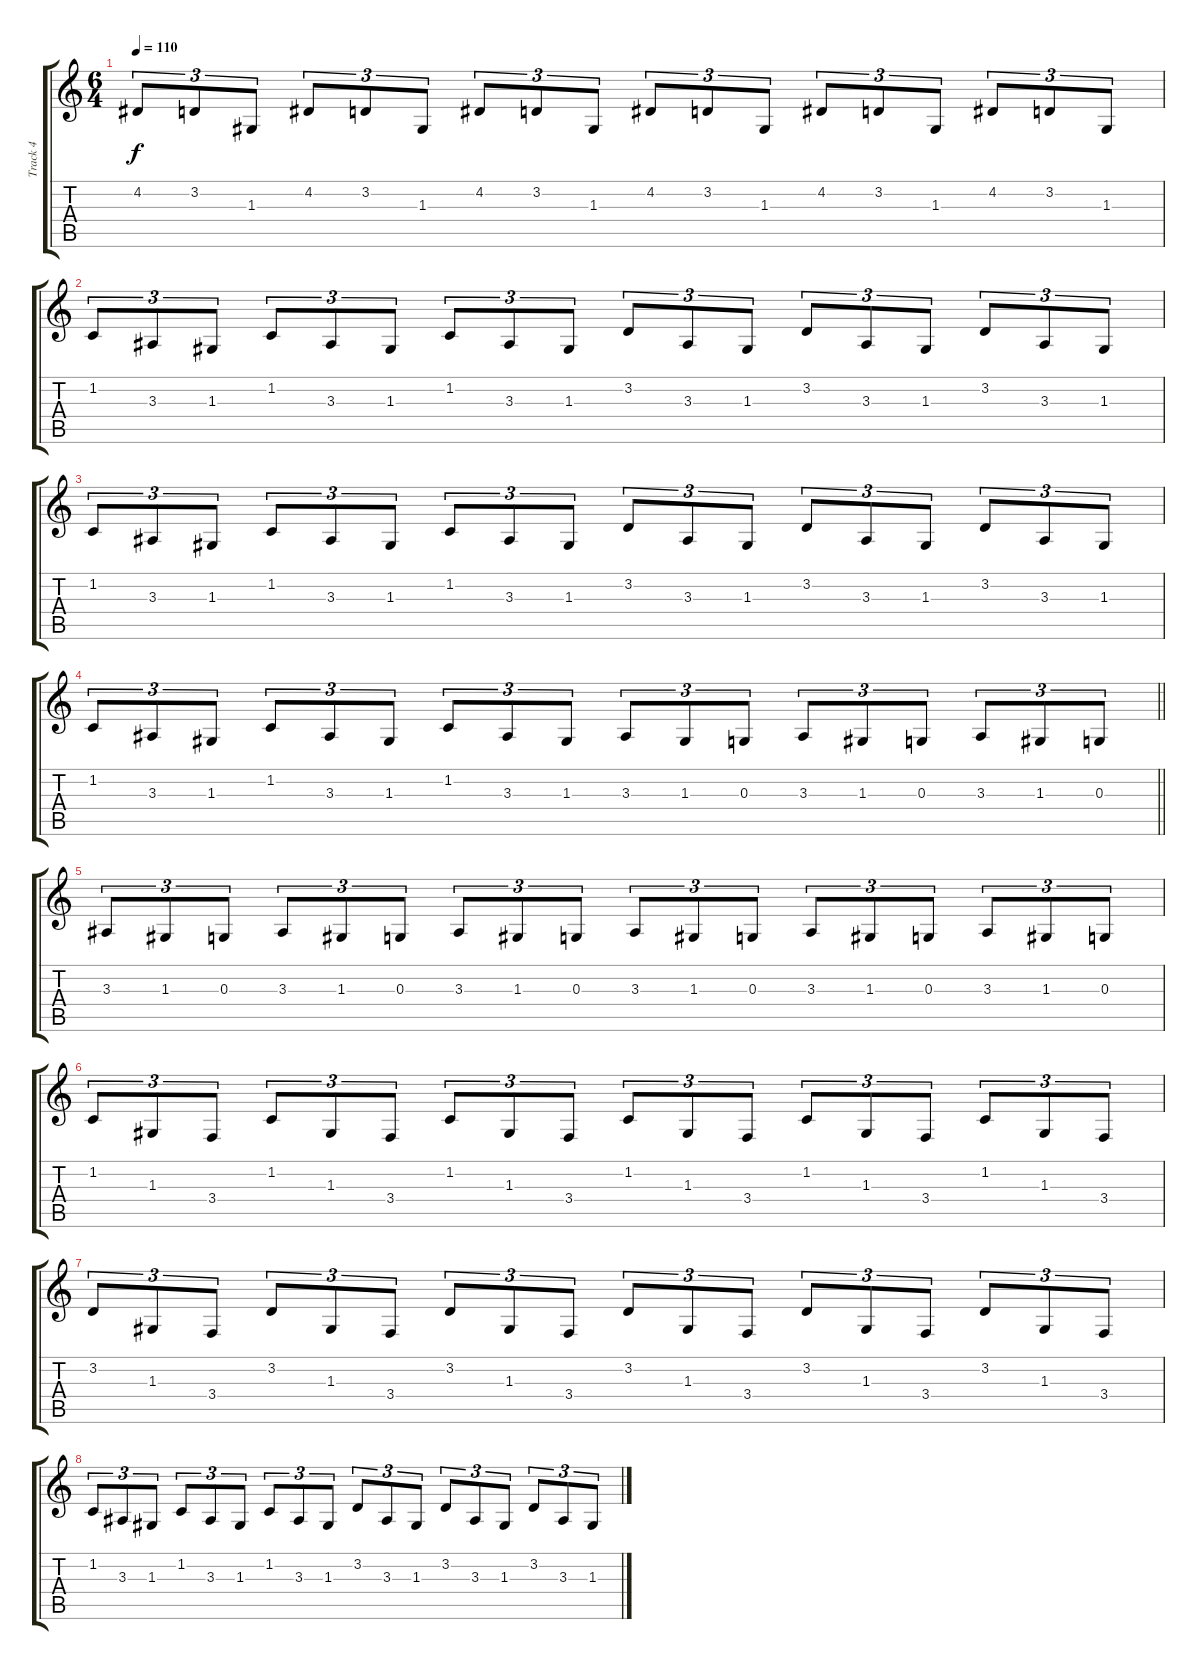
\track ("Track 4" "Track 4") {instrument pad7halo}
\staff {score tabs}
\tuning (E4 B3 G3 D3 A2 E2) {hide}
\ts (6 4)
\tempo 110
\clef g2
\ks c
4.2.8{tu (3 2) dy f} 3.2.8{tu (3 2)} 1.3.8{tu (3 2)} 4.2.8{tu (3 2)} 3.2.8{tu (3 2)} 1.3.8{tu (3 2)} 4.2.8{tu (3 2)} 3.2.8{tu (3 2)} 1.3.8{tu (3 2)} 4.2.8{tu (3 2)} 3.2.8{tu (3 2)} 1.3.8{tu (3 2)} 4.2.8{tu (3 2)} 3.2.8{tu (3 2)} 1.3.8{tu (3 2)} 4.2.8{tu (3 2)} 3.2.8{tu (3 2)} 1.3.8{tu (3 2)} |
1.2.8{tu (3 2)} 3.3.8{tu (3 2)} 1.3.8{tu (3 2)} 1.2.8{tu (3 2)} 3.3.8{tu (3 2)} 1.3.8{tu (3 2)} 1.2.8{tu (3 2)} 3.3.8{tu (3 2)} 1.3.8{tu (3 2)} 3.2.8{tu (3 2)} 3.3.8{tu (3 2)} 1.3.8{tu (3 2)} 3.2.8{tu (3 2)} 3.3.8{tu (3 2)} 1.3.8{tu (3 2)} 3.2.8{tu (3 2)} 3.3.8{tu (3 2)} 1.3.8{tu (3 2)} |
1.2.8{tu (3 2)} 3.3.8{tu (3 2)} 1.3.8{tu (3 2)} 1.2.8{tu (3 2)} 3.3.8{tu (3 2)} 1.3.8{tu (3 2)} 1.2.8{tu (3 2)} 3.3.8{tu (3 2)} 1.3.8{tu (3 2)} 3.2.8{tu (3 2)} 3.3.8{tu (3 2)} 1.3.8{tu (3 2)} 3.2.8{tu (3 2)} 3.3.8{tu (3 2)} 1.3.8{tu (3 2)} 3.2.8{tu (3 2)} 3.3.8{tu (3 2)} 1.3.8{tu (3 2)} |
\barLineRight lightlight
1.2.8{tu (3 2)} 3.3.8{tu (3 2)} 1.3.8{tu (3 2)} 1.2.8{tu (3 2)} 3.3.8{tu (3 2)} 1.3.8{tu (3 2)} 1.2.8{tu (3 2)} 3.3.8{tu (3 2)} 1.3.8{tu (3 2)} 3.3.8{tu (3 2)} 1.3.8{tu (3 2)} 0.3.8{tu (3 2)} 3.3.8{tu (3 2)} 1.3.8{tu (3 2)} 0.3.8{tu (3 2)} 3.3.8{tu (3 2)} 1.3.8{tu (3 2)} 0.3.8{tu (3 2)} |
3.3.8{tu (3 2)} 1.3.8{tu (3 2)} 0.3.8{tu (3 2)} 3.3.8{tu (3 2)} 1.3.8{tu (3 2)} 0.3.8{tu (3 2)} 3.3.8{tu (3 2)} 1.3.8{tu (3 2)} 0.3.8{tu (3 2)} 3.3.8{tu (3 2)} 1.3.8{tu (3 2)} 0.3.8{tu (3 2)} 3.3.8{tu (3 2)} 1.3.8{tu (3 2)} 0.3.8{tu (3 2)} 3.3.8{tu (3 2)} 1.3.8{tu (3 2)} 0.3.8{tu (3 2)} |
1.2.8{tu (3 2)} 1.3.8{tu (3 2)} 3.4.8{tu (3 2)} 1.2.8{tu (3 2)} 1.3.8{tu (3 2)} 3.4.8{tu (3 2)} 1.2.8{tu (3 2)} 1.3.8{tu (3 2)} 3.4.8{tu (3 2)} 1.2.8{tu (3 2)} 1.3.8{tu (3 2)} 3.4.8{tu (3 2)} 1.2.8{tu (3 2)} 1.3.8{tu (3 2)} 3.4.8{tu (3 2)} 1.2.8{tu (3 2)} 1.3.8{tu (3 2)} 3.4.8{tu (3 2)} |
3.2.8{tu (3 2)} 1.3.8{tu (3 2)} 3.4.8{tu (3 2)} 3.2.8{tu (3 2)} 1.3.8{tu (3 2)} 3.4.8{tu (3 2)} 3.2.8{tu (3 2)} 1.3.8{tu (3 2)} 3.4.8{tu (3 2)} 3.2.8{tu (3 2)} 1.3.8{tu (3 2)} 3.4.8{tu (3 2)} 3.2.8{tu (3 2)} 1.3.8{tu (3 2)} 3.4.8{tu (3 2)} 3.2.8{tu (3 2)} 1.3.8{tu (3 2)} 3.4.8{tu (3 2)} |
1.2.8{tu (3 2)} 3.3.8{tu (3 2)} 1.3.8{tu (3 2)} 1.2.8{tu (3 2)} 3.3.8{tu (3 2)} 1.3.8{tu (3 2)} 1.2.8{tu (3 2)} 3.3.8{tu (3 2)} 1.3.8{tu (3 2)} 3.2.8{tu (3 2)} 3.3.8{tu (3 2)} 1.3.8{tu (3 2)} 3.2.8{tu (3 2)} 3.3.8{tu (3 2)} 1.3.8{tu (3 2)} 3.2.8{tu (3 2)} 3.3.8{tu (3 2)} 1.3.8{tu (3 2)}
